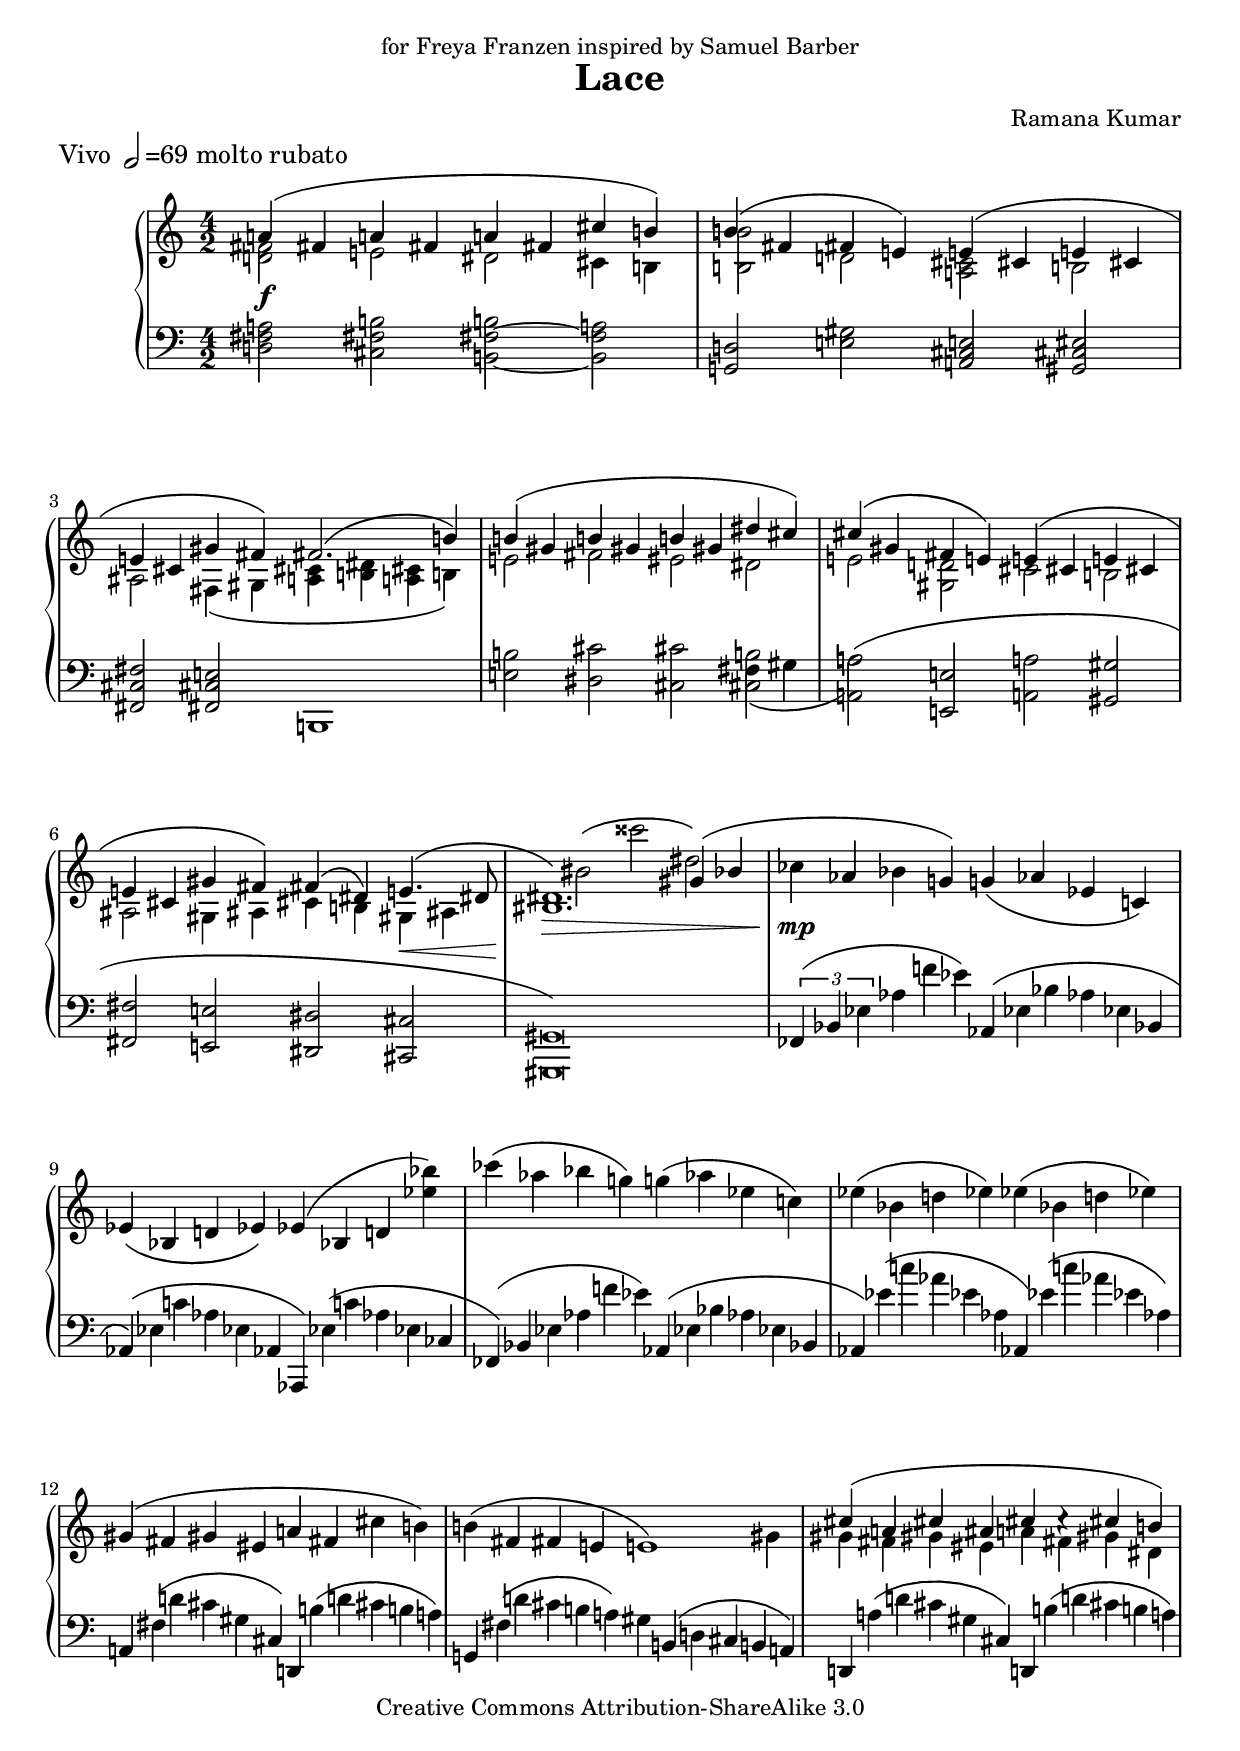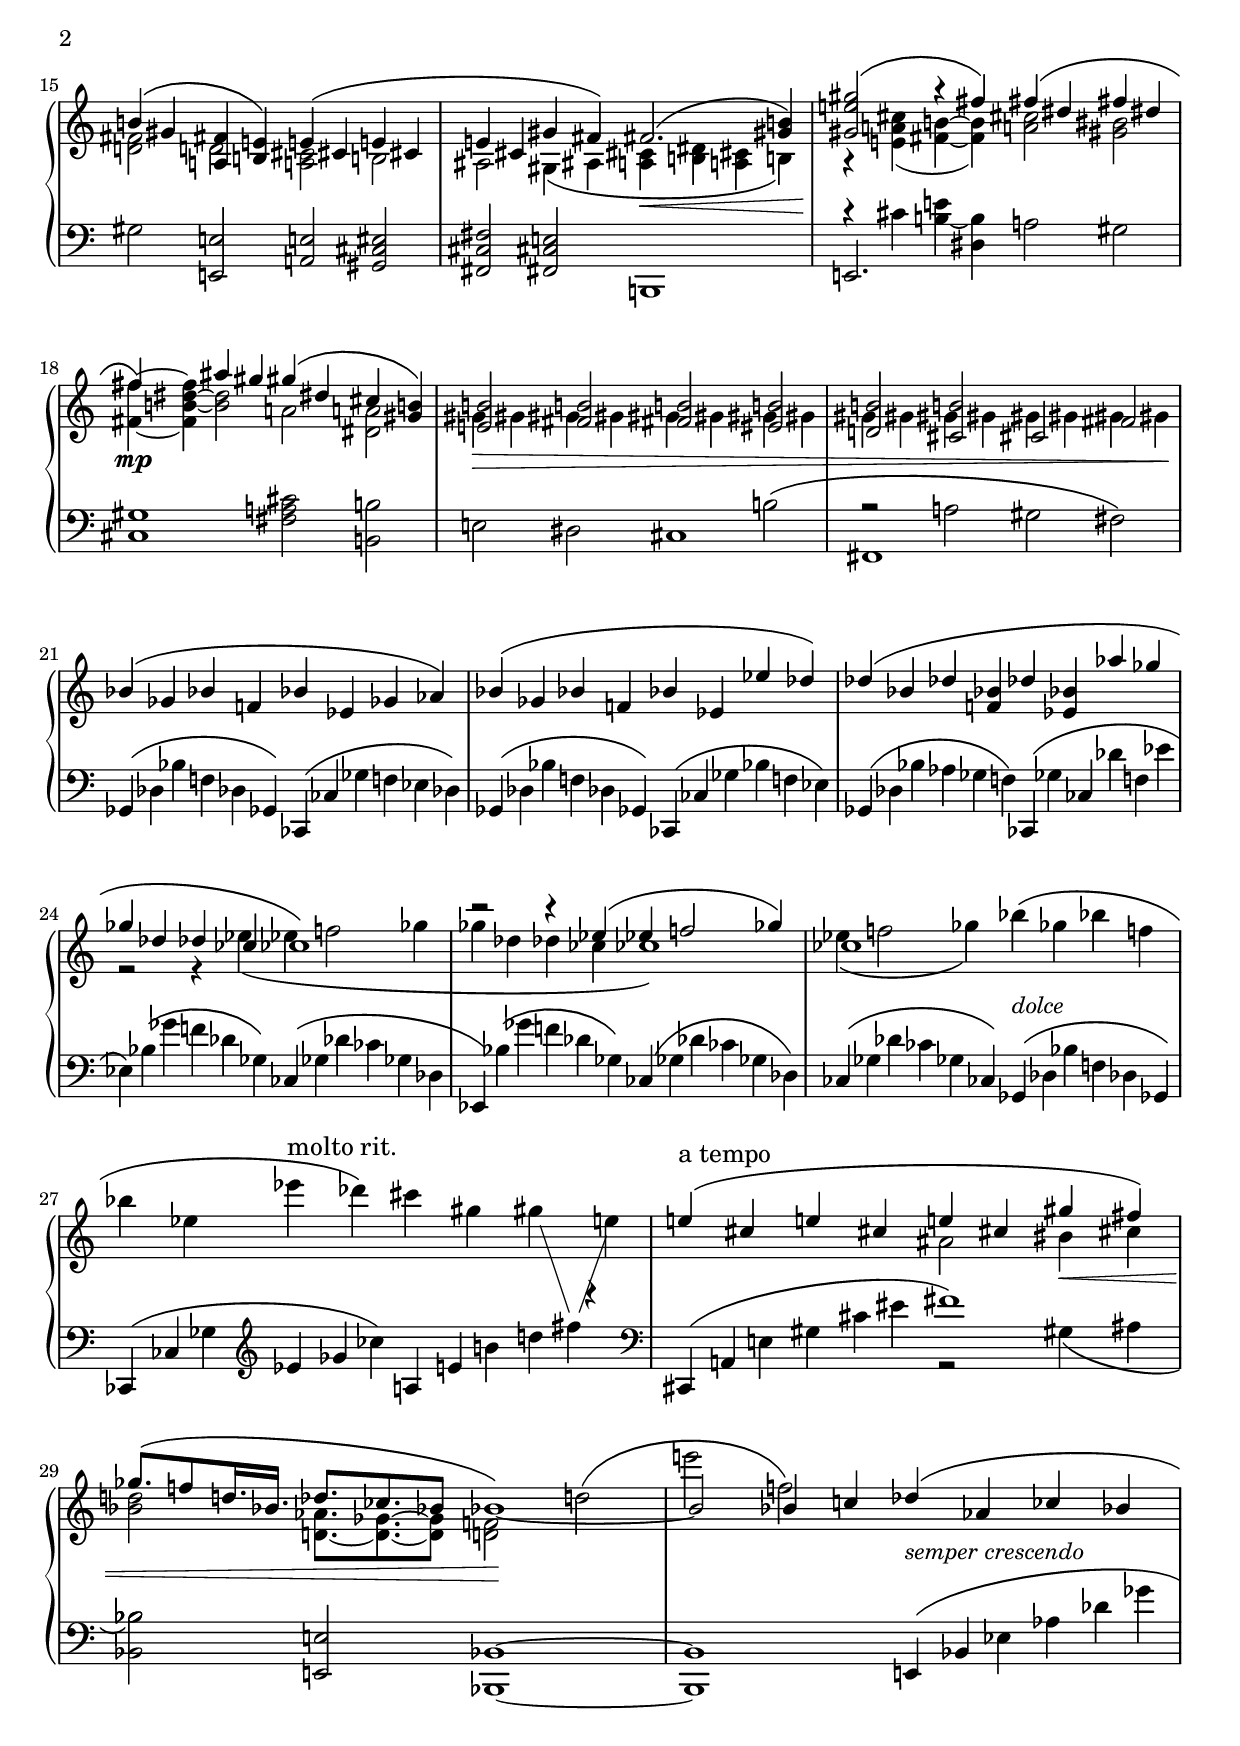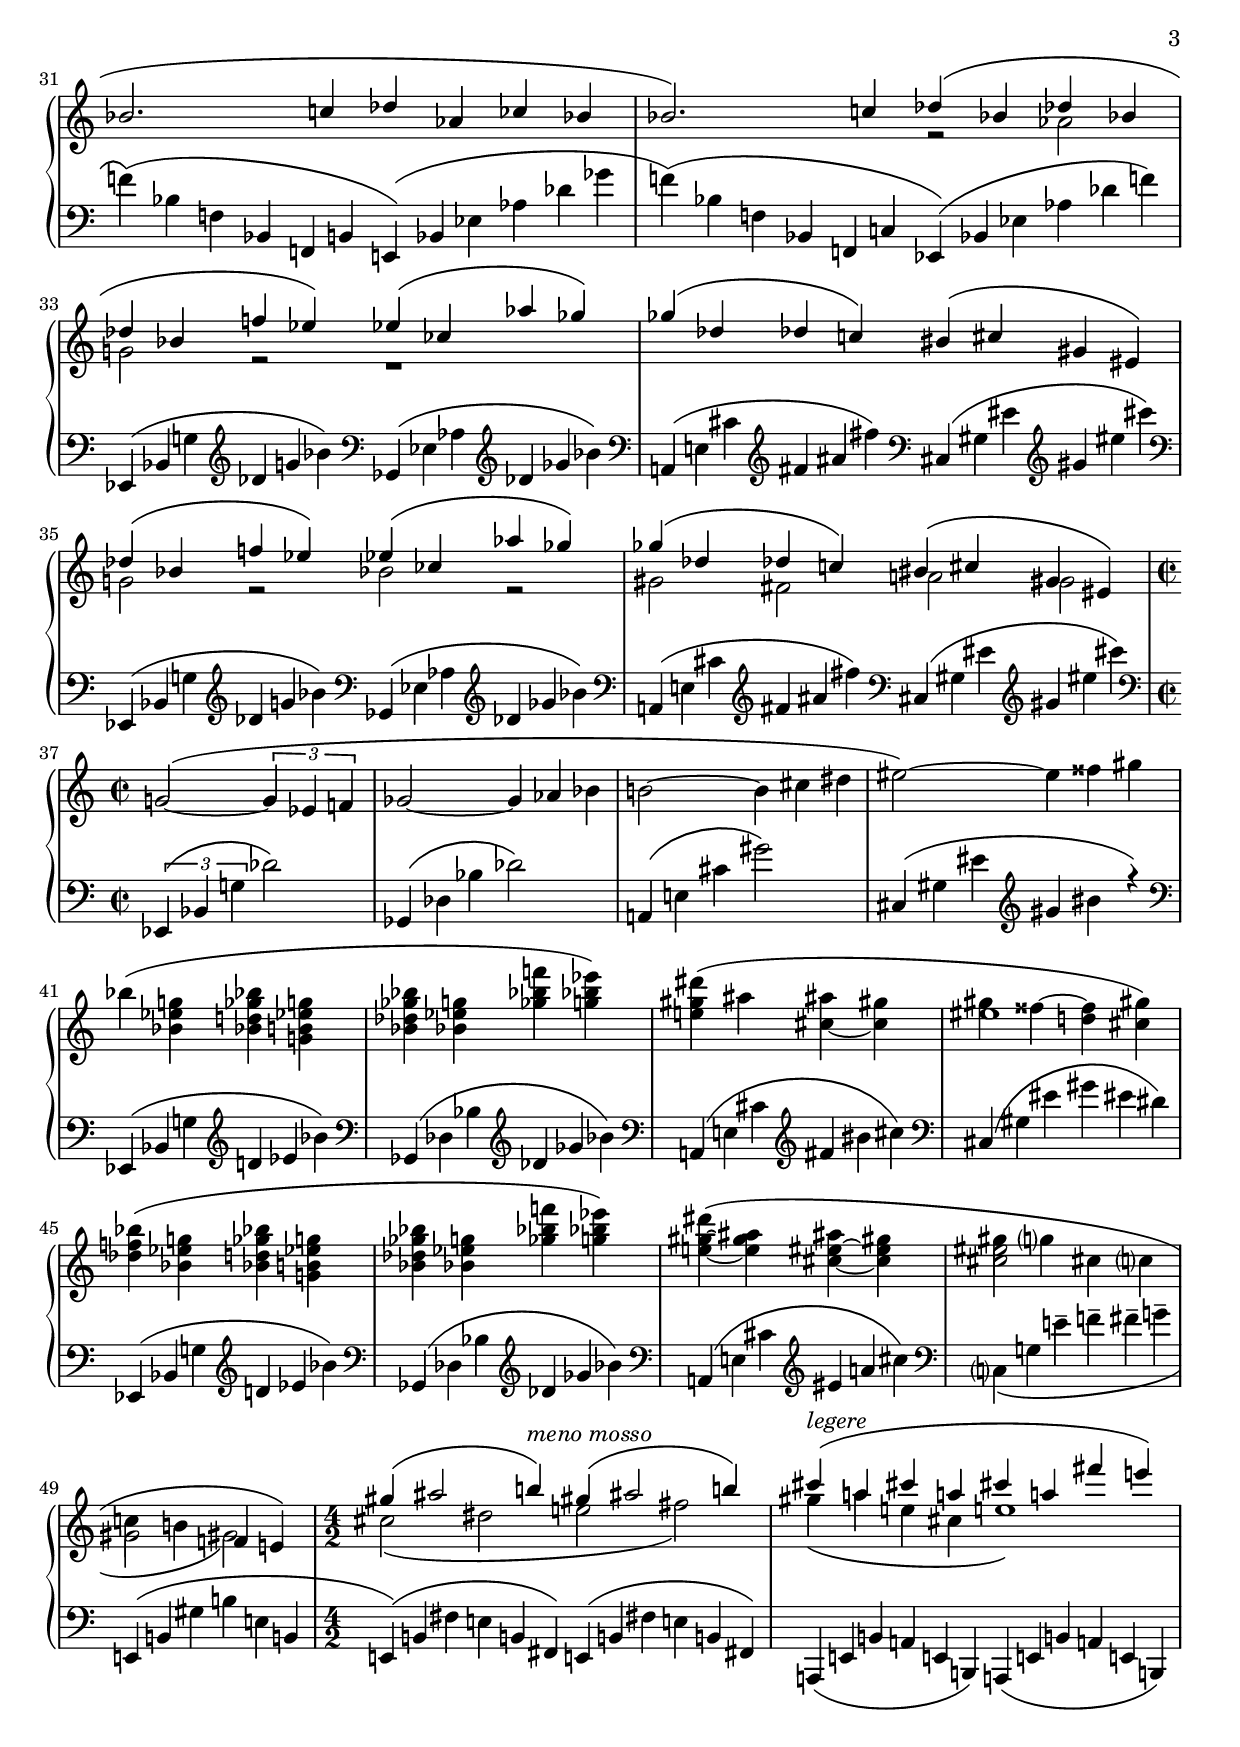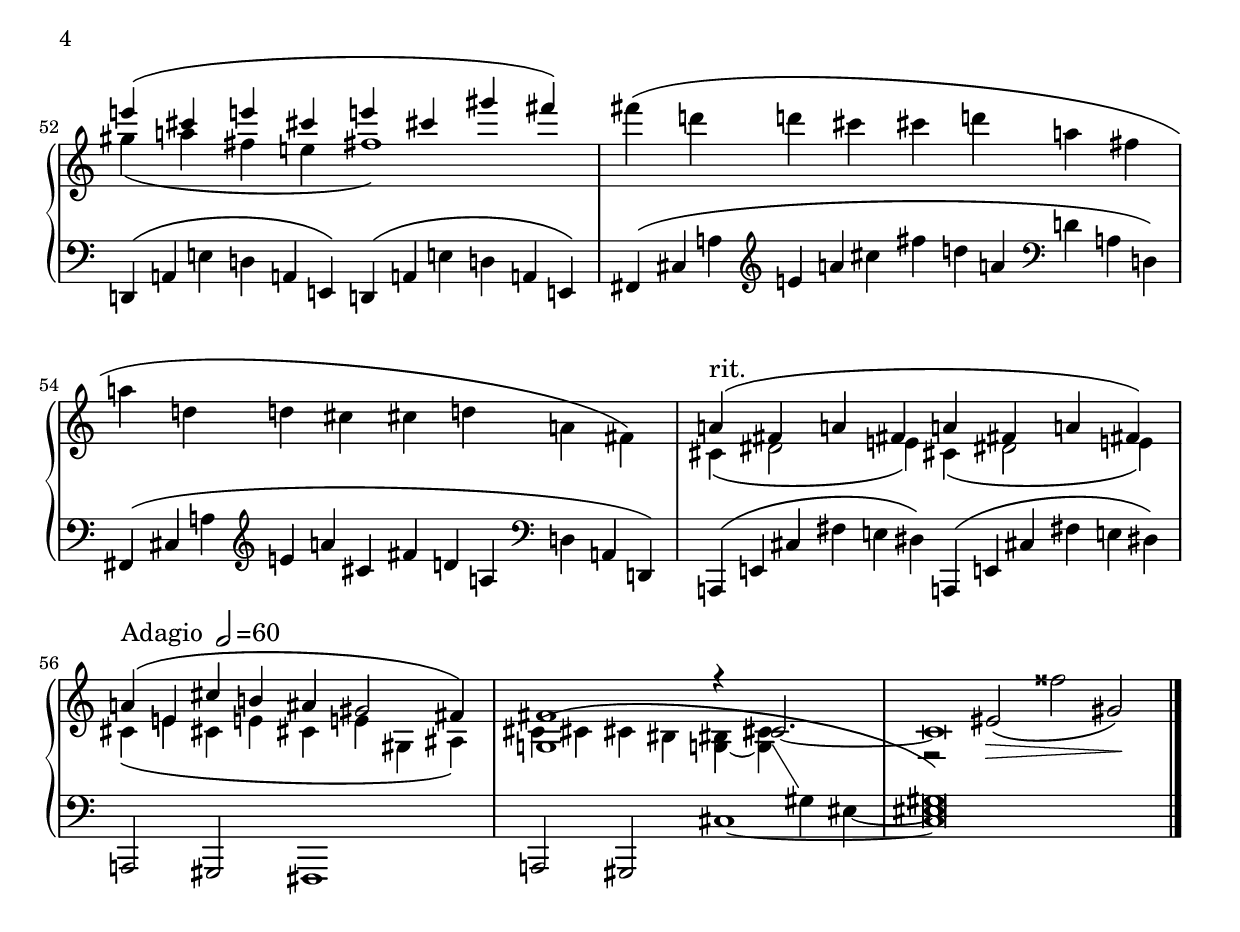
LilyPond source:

\version "2.14.0"

\header {
  title = "Lace"
  composer = "Ramana Kumar"
  piece = \markup{\large "Vivo " \note #"2" #1 \large "=69 molto rubato"}
  dedication = "for Freya Franzen inspired by Samuel Barber"
  date = "2003"
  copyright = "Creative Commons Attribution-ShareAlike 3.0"
}

\score {
  \context PianoStaff <<
    \set PianoStaff.followVoice = ##t
    \set PianoStaff.explicitKeySignatureVisibility = #end-of-line-invisible
    #(set-accidental-style 'dodecaphonic 'Score)
    \context Staff = right <<
      \clef treble
      \time 4/2
      << {
        \override TextScript #'padding = #2.2 \once \override DynamicLineSpanner #'padding = #3 \stemUp \tieNeutral \phrasingSlurUp \override PhrasingSlur #'height-limit = #3.0 \override PhrasingSlur #'ratio = #0.5 a'4_\f\( fis' a' fis' a' fis' cis'' b'\) |
        b'4\( fis' fis' e'\) e'\( cis' e' cis' |
        e'4 cis' gis' fis'\) fis'2.\( b'4\) |
        b'4\( gis' b' gis' b' gis' dis'' cis''\) |
        cis''4\( gis' fis' e'\) e'\( cis' e' cis' |
        e'4 cis' gis' fis'\) fis'\( dis'\) e'4.\( dis'8 |
        <bis dis'>1.\) \> gis'4\( bes' |
        \stemNeutral \phrasingSlurNeutral ces''4 \!\mp aes' bes' g'\) g'\( aes' ees' c'\) |
        ees'4\( bes d' ees'\) ees'\( bes d' <ees'' bes''>\) |
        ces'''4\( aes'' bes'' g''\) g''\(aes'' ees'' c''\) |
        ees''4\( bes' d'' ees''\) ees''\( bes' d'' ees''\) |
        gis'\( fis' gis' eis' a' fis' cis'' b'\) |
        b'4\( fis' fis' e' e'1\) |
        \stemUp \phrasingSlurUp cis''4\( a' cis'' ais' cis'' cis''\rest cis'' b'\) |
        b'4\( gis' <a fis'> <b e'>\) e'\( cis' e' cis' |
        e'4 cis' gis' fis'\) \override DynamicLineSpanner #'padding = #2 fis'2.\<\( <gis' b'>4\) |
        <gis' e'' gis''>2\!\( r4 fis''\) fis''\( dis'' fis'' dis'' |
        fis''4\mp \revert DynamicLineSpanner #'padding s \) ais'' gis'' gis''\( dis'' cis'' <gis' b'>\) |
        <e' b'>2 <fis' b'> <fis' b'> <eis' b'> |
        <d' b'>2 <cis' b'> cis' fis' |
        bes'4\( ges' bes' f' bes' ees' ges' aes'\) |
        bes'4\( ges' bes' f' bes' ees' ees'' des''\) |
        des''4\( bes' des'' <f' bes'> des'' <ees' bes'> aes'' ges'' |
        ges''4 des'' des'' ces'' ces''1\) |
        r2 r4 ees''\( ees'' f''2 ges''4\) |
        ces''1 \stemNeutral bes''4_\markup{\italic dolce}\( ges'' bes'' f'' |
        bes''4 ees'' ees'''^\markup{\large {molto rit.}} des'''\) cis''' gis'' gis''4*2/3 \change Staff=left fis'' \change Staff=right e'' |
        \stemUp e''4^\markup{\large {a tempo}}\( cis'' e'' cis'' e'' cis'' gis'' fis''\) |
        ges''8.\( f''8 d''16. bes' des''8. ces'' bes'8 bes'1 ~ \) |
        bes'2 bes'4 c'' \once \override TextScript #'padding = #1.2 des''_\markup{\italic {semper crescendo}}\( aes' ces'' bes' |
        bes'2. c''4 des'' aes' ces'' bes' |
        bes'2.\) c''4 des''\( bes' des'' bes' |
        des''4 bes' f'' ees''\) ees''\( ces'' aes'' ges''\) |
        ges''4\( des'' des'' c''\) bis'\( cis'' gis' eis'\) |
        des''4\(bes' f'' ees''\) ees''\( ces'' aes'' ges''\) |
        ges''4\( des'' des'' c''\) bis'\( cis'' gis' eis'\) |
        \time 2/2 \stemNeutral \phrasingSlurNeutral g'2^\( ~ \times 2/3 {g'4 ees' f'} |
        ges'2 ~ ges'4*2/3 aes' bes' |
        b'2 ~ b'4*2/3 cis'' dis'' |
        eis''2\) ~ eis''4*2/3 fisis'' gis'' |
        bes''4\( <bes' ees'' g''> <bes' d'' ges'' bes''> <g' b' ees'' g''> |
        <bes' des'' ges'' bes''>4 <bes' ees'' g''> <ges'' bes'' f'''> <g'' bes'' ees'''>\) |
        <e'' gis'' dis'''>4\( ais'' <cis'' ais''> ~ <cis'' gis''> |
        gis''4 fisis'' ~ <d'' fisis''> <cis'' gis''>\) |
        <des'' f'' bes''>4\( <bes' ees'' g''> <bes' d'' ges'' bes''> <g' b' ees'' g''> |
        <bes' des'' ges'' bes''>4 <bes' ees'' g''> <ges'' bes'' f'''> <g'' bes'' ees'''>\) |
        <e'' gis'' dis'''>4\( ~ <e'' gis'' ais''> <cis'' eis'' ais''> ~ <cis'' eis'' gis''> |
        gis''4 g''? cis'' c''? |
        c''4 b' f' e'\) |
        \time 4/2 \stemUp \phrasingSlurUp gis''4\( ais''2 b''4\)^\markup{\italic {meno mosso}} gis''\( ais''2 b''4\) |
        cis'''4^\markup{\italic legere}\( a'' cis''' a'' cis''' a'' fis''' e'''\) |
        e'''4\( cis''' e''' cis''' e''' cis''' gis''' fis'''\) |
        s\breve |
        s\breve |
        a'4^\markup{\large rit.}\( fis' a' fis' a' fis' a' fis'\) |
        a'4^\markup{\large "Adagio " \note #"2" #1 \large "=60"}\( e' cis'' b' ais' gis'2 fis'4\)
        <g fis'>1 r4 cis'2. ~ |
        cis'\breve \bar "|."
      } \\
      {
        \stemDown \tieNeutral \phrasingSlurDown <d' fis'>2 e' dis' cis'4 b |
        <b b'>2 d' <a cis'> b |
        ais2 fis4\( gis <a cis'> <b dis'> <a cis'> b\) |
        e'2 fis' eis' dis' |
        e'2 <gis d'> cis' b |
        ais2 gis4 ais cis' b gis \< ais |
        s2 \! bis'2^\( cisis''' dis''\) |
        s\breve |
        s\breve |
        s\breve |
        s\breve |
        s\breve |
        s1 s2 s4 gis'4 |
        gis'4 fis' gis' eis' a' fis' gis' dis' |
        <d' fis'>2 d' <a cis'> b |
        ais2 gis4\( ais <a cis'> <b dis'> <a cis'> b\) |
        r4 <e' a' cis''>( <fis' b'> ~ <fis' b'>) <a' cis''>2 <gis' bis'> |
        <fis' fis''>4 ~ <fis' b' dis'' fis''> ~ <b' dis''>2 a' <dis' a'> |
        gis'4\> gis' gis' gis' gis' gis' gis' gis' |
        gis'4 gis' gis' gis' gis' gis' gis' gis'\! |
        s\breve |
        s\breve |
        s\breve |
        r2 r4 ees''\( ees'' f''2 ges''4 |
        ges''4 des'' des'' ces'' ces''1\) |
        ees''4\( f''2 ges''4\) s1 |
        s1 s1 |
        s1 ais'2 bis'4\< cis'' |
        \tieDown <bes' d''>2 <d' aes'>8. ~ \tieNeutral <d' ges'> ~ <d' ges'>8 <d' f'>2\! d''^\( |
        e'''2 f''\) s1 |
        s\breve |
        s1 r2 aes' |
        g'2 r r1 |
        s\breve |
        g'2 r bes' r |
        gis'2 fis' a' gis' |
        \time 2/2 s1 |
        s1 |
        s1 |
        s1 |
        s1 |
        s1 |
        s1 |
        eis''1 |
        s1 |
        s1 |
        s1 |
        <cis'' eis''>2 s |
        s1 |
        \time 4/2 cis''2\( dis'' e'' fis''\) |
        gis''4\( a'' e'' cis'' e''1\) |
        gis''4\( a'' fis'' e'' fis''1\) | \once \override PhrasingSlur #'height-limit = #5.0
        fis'''4^\( d''' d''' cis''' cis''' d''' a'' fis'' |
        a''4 d'' d'' cis'' cis'' d'' a' fis'\) |
        cis'4\( dis'2 e'4\) cis'\( dis'2 e'4\) |
        cis'4\( e' cis' e' cis' e' gis ais\) | \once \override PhrasingSlur #'height-limit = #5.0
        cis'4^\( cis' cis' bis <g bis> ~ <g cis'> \change Staff=left gis eis ~ |
        <eis gis>\breve\) \bar "|."

      } >>
    >>
    \context Staff = left <<
      \clef bass
      \time 4/2
      << {
        \stemNeutral \tieNeutral \phrasingSlurNeutral \override PhrasingSlur #'height-limit = #3.5 \override PhrasingSlur #'ratio = #0.4 <d fis a>2 <cis fis b> <b, fis b> ~ <b, fis a> |
        <g, d>2 <e gis> <a, cis e> <gis, cis eis> |
        <fis, cis fis>2 <fis, cis e> b,,1 |
        <e b>2 <dis cis'> <cis cis'> <cis b> |
        <a, a>2\( <e, e> <a, a> <gis, gis> |
        <fis, fis>2 <e, e> <dis, dis> <cis, cis> |
        <gis,, gis,>\breve\) |
        \times 2/3 {fes,4\( bes, ees} aes4*2/3 f' ees'\) aes,\( ees bes aes ees bes, |
        aes,4*2/3\)\( ees c' aes ees aes, aes,,\) ees\( c' aes ees ces |
        fes,4*2/3\)\( bes, ees aes f' ees'\) aes,\( ees bes aes ees bes, |
        aes,4*2/3\) ees'\( c'' aes' ees' aes aes,\) ees'\( c'' aes' ees' aes\) |
        a,4*2/3 fis\( d' cis' gis cis\) d, b\( d' cis' b a\) |
        g,4*2/3 fis\( d' cis' b a\) gis b,\( d cis b, a,\) |
        d,4*2/3 a\( d' cis' gis cis\) d, b\(d' cis' b a\) |
        gis2 <e, e> <a, e> <gis, cis eis> |
        <fis, cis fis>2 <fis, cis e> b,,1 |
        e,2. dis4 a2 gis |
        <cis gis>1 <fis a cis'>2 <b, b> |
        e2 dis s2 b\( |
        r2 a gis fis\) |
        ges,4*2/3\( des bes f des ges,\) ces,\( ces ges f ees des\) |
        ges,4*2/3\( des bes f des ges,\) ces,\( ces ges bes f ees\) |
        ges,4*2/3\( des bes aes ges f\) ces,\( ges ces des' f ees' |
        ees4*2/3\) bes\( ges' f' des' ges\) ces\( ges des' ces' ges des |
        ees,4*2/3\) bes\( ges' f' des' ges\) ces\( ges des' ces' ges des\) |
        ces4*2/3\( ges des' ces' ges ces\) ges,\( des bes f des ges,\) |
        ces,4*2/3\( ces ges \clef treble ees' ges' ces''\) a e' b' d''4 r4 |
        \clef bass cis,4*2/3\( a, e gis cis' eis' fis'1\) |
        <bes, bes>2 <e, e> <bes,, bes,>1 ~ |
        <bes,, bes,>1 e,4*2/3\( bes, ees aes des' ges' |
        f'4*2/3\)\( bes f bes, f, b, e,\)\( bes, ees aes des' ges' |
        f'4*2/3\)\( bes f bes, f, c ees,\)\( bes, ees aes des' f'\) |
        ees,4*2/3\( bes, g \clef treble des' g' bes'\) \clef bass ges,\( ees aes \clef treble des' ges' bes'\) |
        \clef bass a,4*2/3\( e cis' \clef treble fis' ais' fis''\) \clef bass cis\( gis eis' \clef treble gis' eis'' cis'''\) |
        \clef bass ees,4*2/3\( bes, g \clef treble des' g' bes'\) \clef bass ges,\( ees aes \clef treble des' ges' bes'\) |
        \clef bass a,4*2/3\( e cis' \clef treble fis' ais' fis''\) \clef bass cis\( gis eis' \clef treble gis' eis'' cis'''\) |
        \clef bass \time 2/2 \times 2/3 {ees,4\( bes, g} des'2\) |
        ges,4*2/3\( des bes des'2\) |
        a,4*2/3\( e cis' gis'2\) |
        cis4*2/3\( gis eis' \clef treble gis' bis' r\) |
        \clef bass ees,4*2/3\( bes, g \clef treble d' ees' bes'\) |
        \clef bass ges,4*2/3\( des bes \clef treble des' ges' bes'\) |
        \clef bass a,4*2/3\( e cis' \clef treble fis' bis' cis''\) |
        \clef bass cis4*2/3\( gis eis' gis' eis' dis'\) |
        ees,4*2/3\( bes, g \clef treble d' ees' bes'\) |
        \clef bass ges,4*2/3\( des bes \clef treble des' ges' bes'\) |
        \clef bass a,4*2/3\( e cis' \clef treble eis' a' cis''\) |
        \clef bass s1 |
        e,4*2/3\( b, gis b e b, |
        \time 4/2 e,4*2/3\)\( b, fis e b, fis,\) e,\( b, fis e b, fis,\) |
        a,,4*2/3\( e, b, a, e, b,,\) a,,\( e, b, a, e, b,,\) |
        d,4*2/3\( a, e d a, e,\) d,\( a, e d a, e,\) |
        fis,4*2/3\( cis a \clef treble e' a' cis'' fis'' d'' a' \clef bass d' a d\) |
        fis,4*2/3\( cis a \clef treble e' a' cis' fis' d' a \clef bass d a, d,\) |
        a,,4*2/3\( e, cis fis e dis\) a,,\( e, cis fis e dis\) |
        a,,2 gis,, fis,,1 |
        a,,2 gis,, \tieDown cis1 ~ |
        <cis eis gis>\breve \tieNeutral \bar "|."
      } \\
      {
        s\breve |
        s\breve |
        s\breve |
        s1 s2 fis4\( gis |
        a2\) s2 s1 |
        s\breve |
        s\breve |
        s\breve |
        s\breve |
        s\breve |
        s\breve |
        s\breve |
        s\breve |
        s\breve |
        s\breve |
        s\breve |
        cis'4\rest cis' <b e'> ~ b s1 |
        s\breve |
        s1 cis |
        fis,1 s1 |
        s\breve |
        s\breve |
        s\breve |
        s\breve |
        s\breve |
        s\breve |
        s1 s1 |
        s1 r2 gis4\( ais |
        bes2\) s2 s1 |
        s\breve |
        s\breve |
        s\breve |
        s\breve |
        s\breve |
        s\breve |
        s\breve |
        \time 2/2 s1 |
        s1 |
        s1 |
        s1 |
        s1 |
        s1 |
        s1 |
        s1 |
        s1 |
        s1 |
        s1 |
        c?4*2/3_\( g e'^- f'^- fis'^- g'^- |
        \change Staff=right gis'2^- gis'\) \change Staff=left |
        \time 4/2 s\breve |
        s\breve |
        s\breve |
        s\breve |
        s\breve |
        s\breve |
        s\breve |
        s\breve |
        \change Staff=right \stemNeutral r2 eis'\>\( fisis'' gis'\)\! \bar "|."
      } >>
    >>
  >>
}
